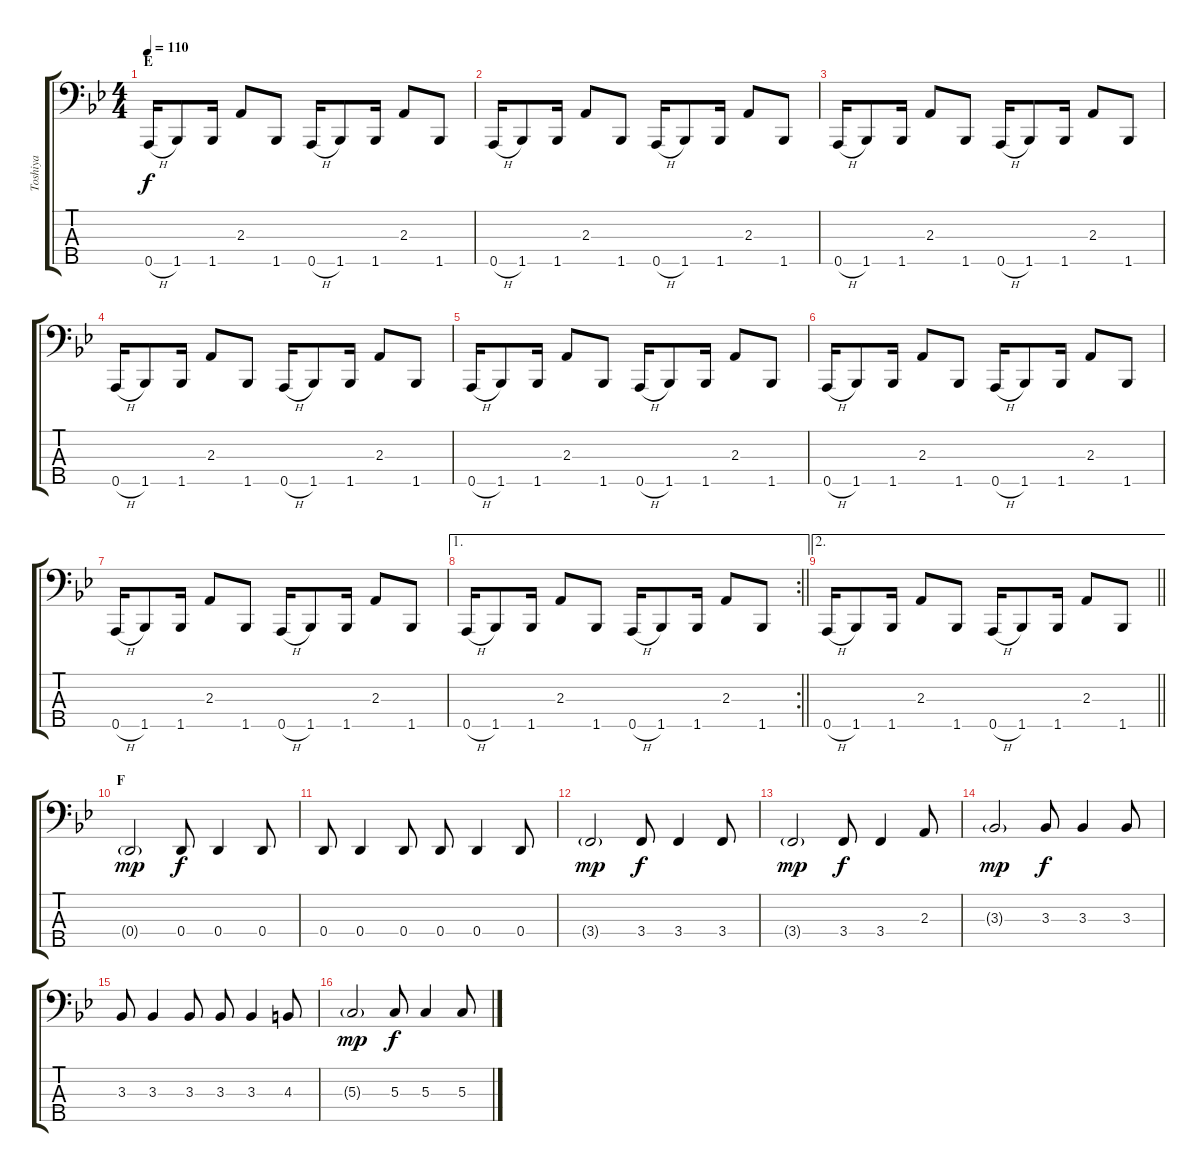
\track ("Toshiya" "Toshiya") {instrument slapbass1}
\staff {score tabs}
\tuning (F2 C2 G1 D1 A0) {hide}
\ts (4 4)
\section ("" "E")
\tempo 110
\clef f4
\ks bb
0.5{h}.16{dy f} 1.5.8 1.5.16 2.3.8 1.5.8 0.5{h}.16 1.5.8 1.5.16 2.3.8 1.5.8 |
0.5{h}.16 1.5.8 1.5.16 2.3.8 1.5.8 0.5{h}.16 1.5.8 1.5.16 2.3.8 1.5.8 |
0.5{h}.16 1.5.8 1.5.16 2.3.8 1.5.8 0.5{h}.16 1.5.8 1.5.16 2.3.8 1.5.8 |
0.5{h}.16 1.5.8 1.5.16 2.3.8 1.5.8 0.5{h}.16 1.5.8 1.5.16 2.3.8 1.5.8 |
0.5{h}.16 1.5.8 1.5.16 2.3.8 1.5.8 0.5{h}.16 1.5.8 1.5.16 2.3.8 1.5.8 |
0.5{h}.16 1.5.8 1.5.16 2.3.8 1.5.8 0.5{h}.16 1.5.8 1.5.16 2.3.8 1.5.8 |
0.5{h}.16 1.5.8 1.5.16 2.3.8 1.5.8 0.5{h}.16 1.5.8 1.5.16 2.3.8 1.5.8 |
\ae 1
\rc 2
\barLineRight lightlight
0.5{h}.16 1.5.8 1.5.16 2.3.8 1.5.8 0.5{h}.16 1.5.8 1.5.16 2.3.8 1.5.8 |
\ae 2
\barLineRight lightlight
0.5{h}.16 1.5.8 1.5.16 2.3.8 1.5.8 0.5{h}.16 1.5.8 1.5.16 2.3.8 1.5.8 |
\section ("" "F")
0.4{g}.2{dy mp instrument electricbassfinger} 0.4.8{dy f} 0.4.4 0.4.8 |
0.4.8 0.4.4 0.4.8 0.4.8 0.4.4 0.4.8 |
3.4{g}.2{dy mp} 3.4.8{dy f} 3.4.4 3.4.8 |
3.4{g}.2{dy mp} 3.4.8{dy f} 3.4.4 2.3.8 |
3.3{g}.2{dy mp} 3.3.8{dy f} 3.3.4 3.3.8 |
3.3.8 3.3.4 3.3.8 3.3.8 3.3.4 4.3.8 |
5.3{g}.2{dy mp} 5.3.8{dy f} 5.3.4 5.3.8
